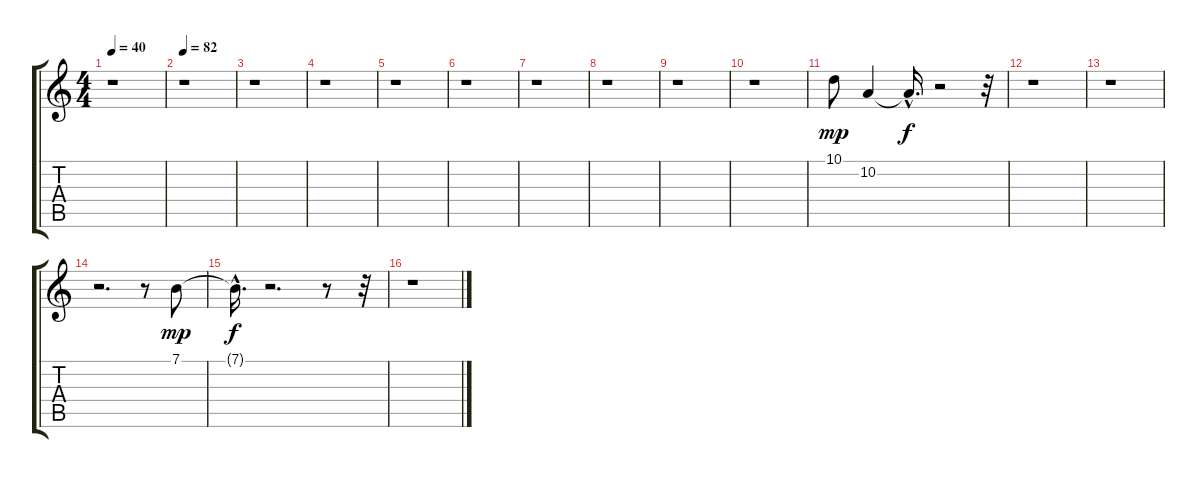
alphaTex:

\track "" {instrument applause}
\staff {score tabs}
\tuning (E4 B3 G3 D3 A2 E2) {hide}
\ts (4 4)
\tempo 40
\clef g2
\ks c
r.1{dy f} |
\tempo 82
r.1 |
r.1 |
r.1 |
r.1 |
r.1 |
r.1 |
r.1 |
r.1 |
r.1 |
10.1.8{dy mp} 10.2.4 10.2{hac t}.16{d dy f} r.2 r.32 |
r.1 |
r.1 |
r.2{d} r.8 7.1.8{dy mp} |
7.1{hac t}.16{d dy f} r.2{d} r.8 r.32 |
r.1
